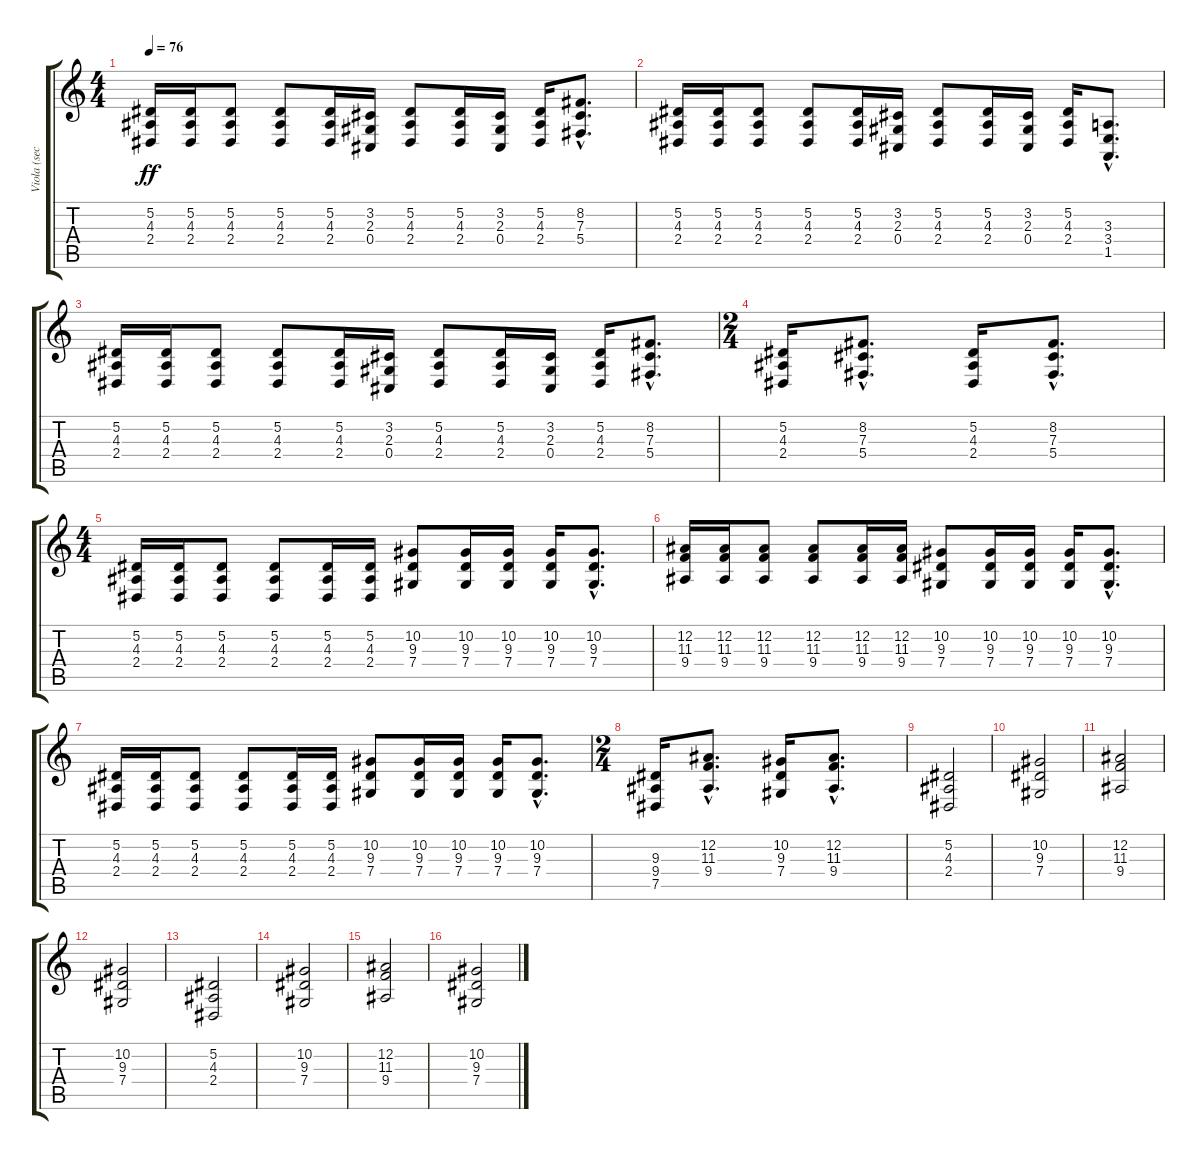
\track ("Viola (section)" "Viola (sec") {instrument viola}
\staff {score tabs}
\tuning (Eb4 Bb3 Gb3 Db3 Ab2 Eb2) {hide}
\ts (4 4)
\tempo 76
\clef g2
\ks c
(5.2 4.3 2.4).16{dy ff} (5.2 4.3 2.4).16 (5.2 4.3 2.4).8 (5.2 4.3 2.4).8 (5.2 4.3 2.4).16 (3.2 2.3 0.4).16 (5.2 4.3 2.4).8 (5.2 4.3 2.4).16 (3.2 2.3 0.4).16 (5.2 4.3 2.4).16 (8.2{hac} 7.3{hac} 5.4{hac}).8{d} |
(5.2 4.3 2.4).16 (5.2 4.3 2.4).16 (5.2 4.3 2.4).8 (5.2 4.3 2.4).8 (5.2 4.3 2.4).16 (3.2 2.3 0.4).16 (5.2 4.3 2.4).8 (5.2 4.3 2.4).16 (3.2 2.3 0.4).16 (5.2 4.3 2.4).16 (3.3{hac} 3.4{hac} 1.5{hac}).8{d} |
(5.2 4.3 2.4).16 (5.2 4.3 2.4).16 (5.2 4.3 2.4).8 (5.2 4.3 2.4).8 (5.2 4.3 2.4).16 (3.2 2.3 0.4).16 (5.2 4.3 2.4).8 (5.2 4.3 2.4).16 (3.2 2.3 0.4).16 (5.2 4.3 2.4).16 (8.2{hac} 7.3{hac} 5.4{hac}).8{d} |
\ts (2 4)
(5.2 4.3 2.4).16 (8.2{hac} 7.3{hac} 5.4{hac}).8{d} (5.2 4.3 2.4).16 (8.2{hac} 7.3{hac} 5.4{hac}).8{d} |
\ts (4 4)
(5.2 4.3 2.4).16 (5.2 4.3 2.4).16 (5.2 4.3 2.4).8 (5.2 4.3 2.4).8 (5.2 4.3 2.4).16 (5.2 4.3 2.4).16 (10.2 9.3 7.4).8 (10.2 9.3 7.4).16 (10.2 9.3 7.4).16 (10.2 9.3 7.4).16 (10.2{hac} 9.3{hac} 7.4{hac}).8{d} |
(12.2 11.3 9.4).16 (12.2 11.3 9.4).16 (12.2 11.3 9.4).8 (12.2 11.3 9.4).8 (12.2 11.3 9.4).16 (12.2 11.3 9.4).16 (10.2 9.3 7.4).8 (10.2 9.3 7.4).16 (10.2 9.3 7.4).16 (10.2 9.3 7.4).16 (10.2{hac} 9.3{hac} 7.4{hac}).8{d} |
(5.2 4.3 2.4).16 (5.2 4.3 2.4).16 (5.2 4.3 2.4).8 (5.2 4.3 2.4).8 (5.2 4.3 2.4).16 (5.2 4.3 2.4).16 (10.2 9.3 7.4).8 (10.2 9.3 7.4).16 (10.2 9.3 7.4).16 (10.2 9.3 7.4).16 (10.2{hac} 9.3{hac} 7.4{hac}).8{d} |
\ts (2 4)
(9.3 9.4 7.5).16 (12.2{hac} 11.3{hac} 9.4{hac}).8{d} (10.2 9.3 7.4).16 (12.2{hac} 11.3{hac} 9.4{hac}).8{d} |
(5.2 4.3 2.4).2 |
(10.2 9.3 7.4).2 |
(12.2 11.3 9.4).2 |
(10.2 9.3 7.4).2 |
(5.2 4.3 2.4).2 |
(10.2 9.3 7.4).2 |
(12.2 11.3 9.4).2 |
(10.2 9.3 7.4).2
